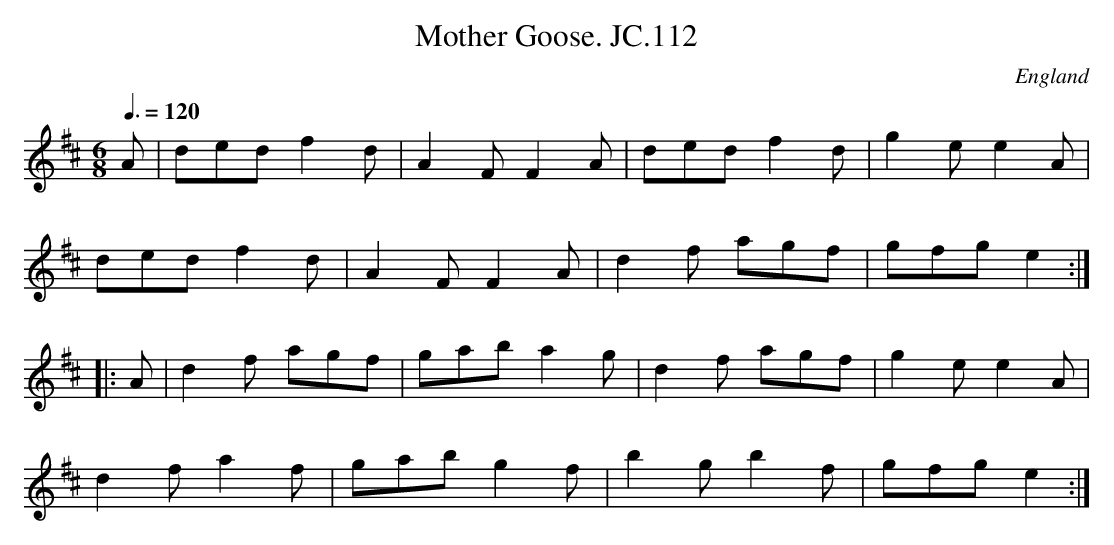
X:1
T:Mother Goose. JC.112
L:1/8
M:6/8
O:England
Q:3/8=120
K:D
A|\
dedf2d|A2FF2A|dedf2d|g2ee2A|!
dedf2d|A2FF2A|d2f agf|gfge2:|!
|:A|d2f agf|gaba2g|d2f agf|g2ee2A|!
d2fa2f|gabg2f|b2gb2f|gfge2:|
